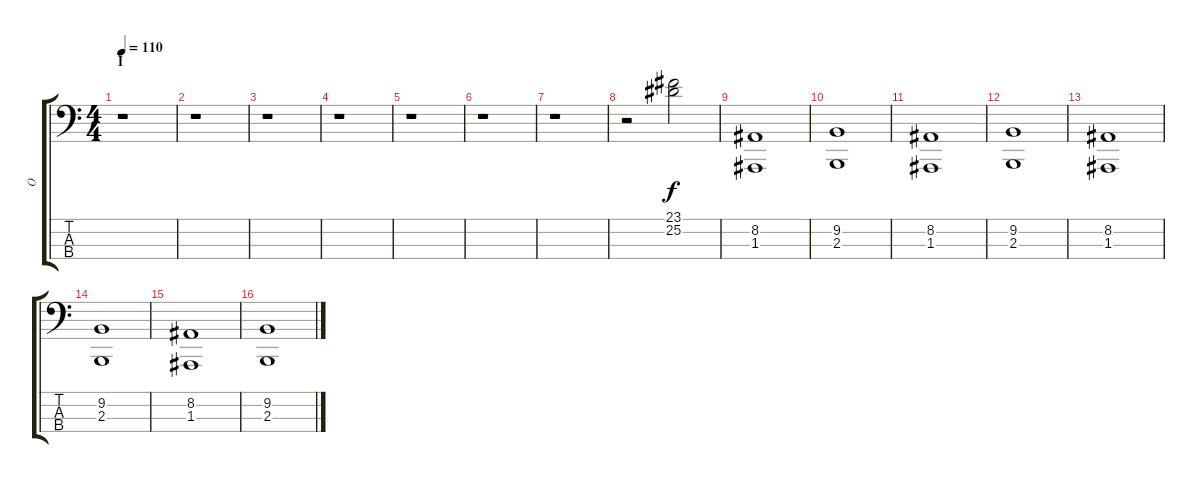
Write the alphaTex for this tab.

\track ("O" "O") {instrument oboe}
\staff {score tabs}
\tuning (G2 D2 A1 E1) {hide}
\ts (4 4)
\section ("" "I")
\tempo 110
\clef f4
\ks c
r.1{dy f volume 10 instrument oboe} |
r.1 |
r.1 |
r.1 |
r.1 |
r.1 |
r.1 |
r.2 (23.1 25.2).2{instrument reversecymbal} |
(8.2 1.3).1{instrument oboe} |
(9.2 2.3).1 |
(8.2 1.3).1 |
(9.2 2.3).1 |
(8.2 1.3).1 |
(9.2 2.3).1 |
(8.2 1.3).1 |
(9.2 2.3).1
